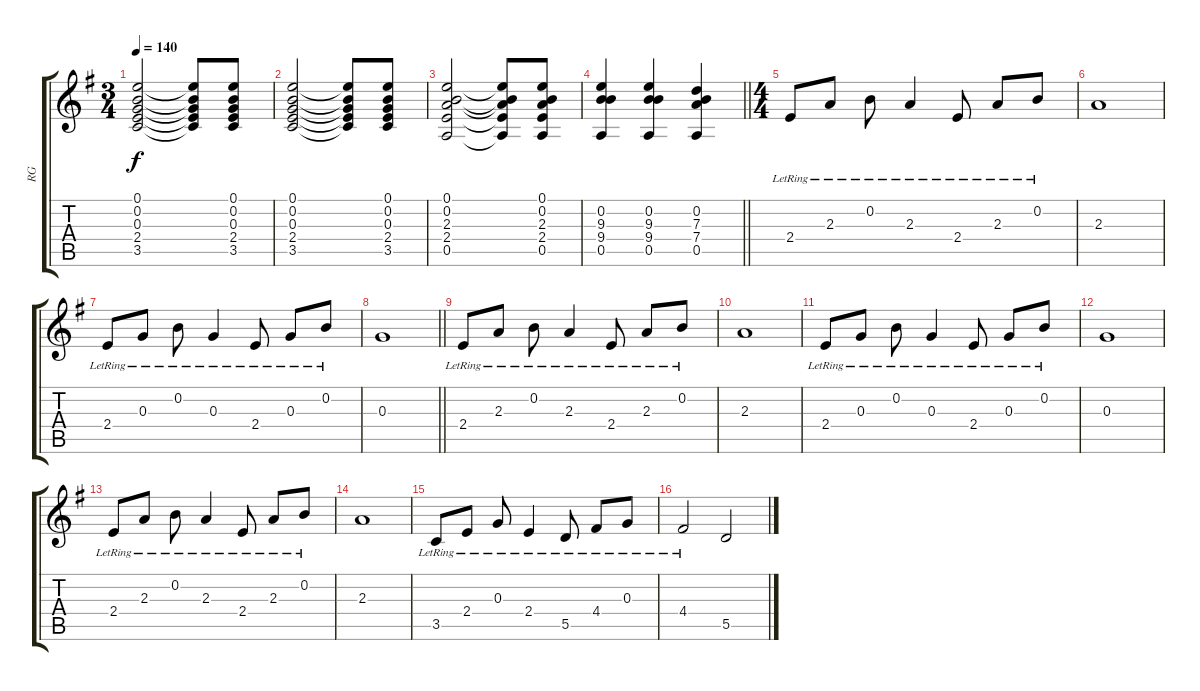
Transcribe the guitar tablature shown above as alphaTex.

\track ("RG" "RG") {instrument overdrivenguitar}
\staff {score tabs}
\tuning (E4 B3 G3 D3 A2 E2) {hide}
\ts (3 4)
\tempo 140
\clef g2
\ks eminor
(0.1 0.2 0.3 2.4 3.5).2{dy f} (0.1{t} 0.2{t} 0.3{t} 2.4{t} 3.5{t}).8 (0.1 0.2 0.3 2.4 3.5).8 |
(0.1 0.2 0.3 2.4 3.5).2 (0.1{t} 0.2{t} 0.3{t} 2.4{t} 3.5{t}).8 (0.1 0.2 0.3 2.4 3.5).8 |
(0.1 0.2 2.3 2.4 0.5).2 (0.1{t} 0.2{t} 2.3{t} 2.4{t} 0.5{t}).8 (0.1 0.2 2.3 2.4 0.5).8 |
\barLineRight lightlight
(0.2 9.3 9.4 0.5).4 (0.2 9.3 9.4 0.5).4 (0.2 7.3 7.4 0.5).4 |
\ts (4 4)
2.4{lr}.8 2.3{lr}.8 0.2{lr}.8 2.3{lr}.4 2.4{lr}.8 2.3{lr}.8 0.2{lr}.8 |
2.3.1 |
2.4{lr}.8 0.3{lr}.8 0.2{lr}.8 0.3{lr}.4 2.4{lr}.8 0.3{lr}.8 0.2{lr}.8 |
\barLineRight lightlight
0.3.1 |
2.4{lr}.8 2.3{lr}.8 0.2{lr}.8 2.3{lr}.4 2.4{lr}.8 2.3{lr}.8 0.2{lr}.8 |
2.3.1 |
2.4{lr}.8 0.3{lr}.8 0.2{lr}.8 0.3{lr}.4 2.4{lr}.8 0.3{lr}.8 0.2{lr}.8 |
0.3.1 |
2.4{lr}.8 2.3{lr}.8 0.2{lr}.8 2.3{lr}.4 2.4{lr}.8 2.3{lr}.8 0.2{lr}.8 |
2.3.1 |
3.5{lr}.8 2.4{lr}.8 0.3{lr}.8 2.4{lr}.4 5.5{lr}.8 4.4{lr}.8 0.3{lr}.8 |
4.4{lr}.2 5.5.2
